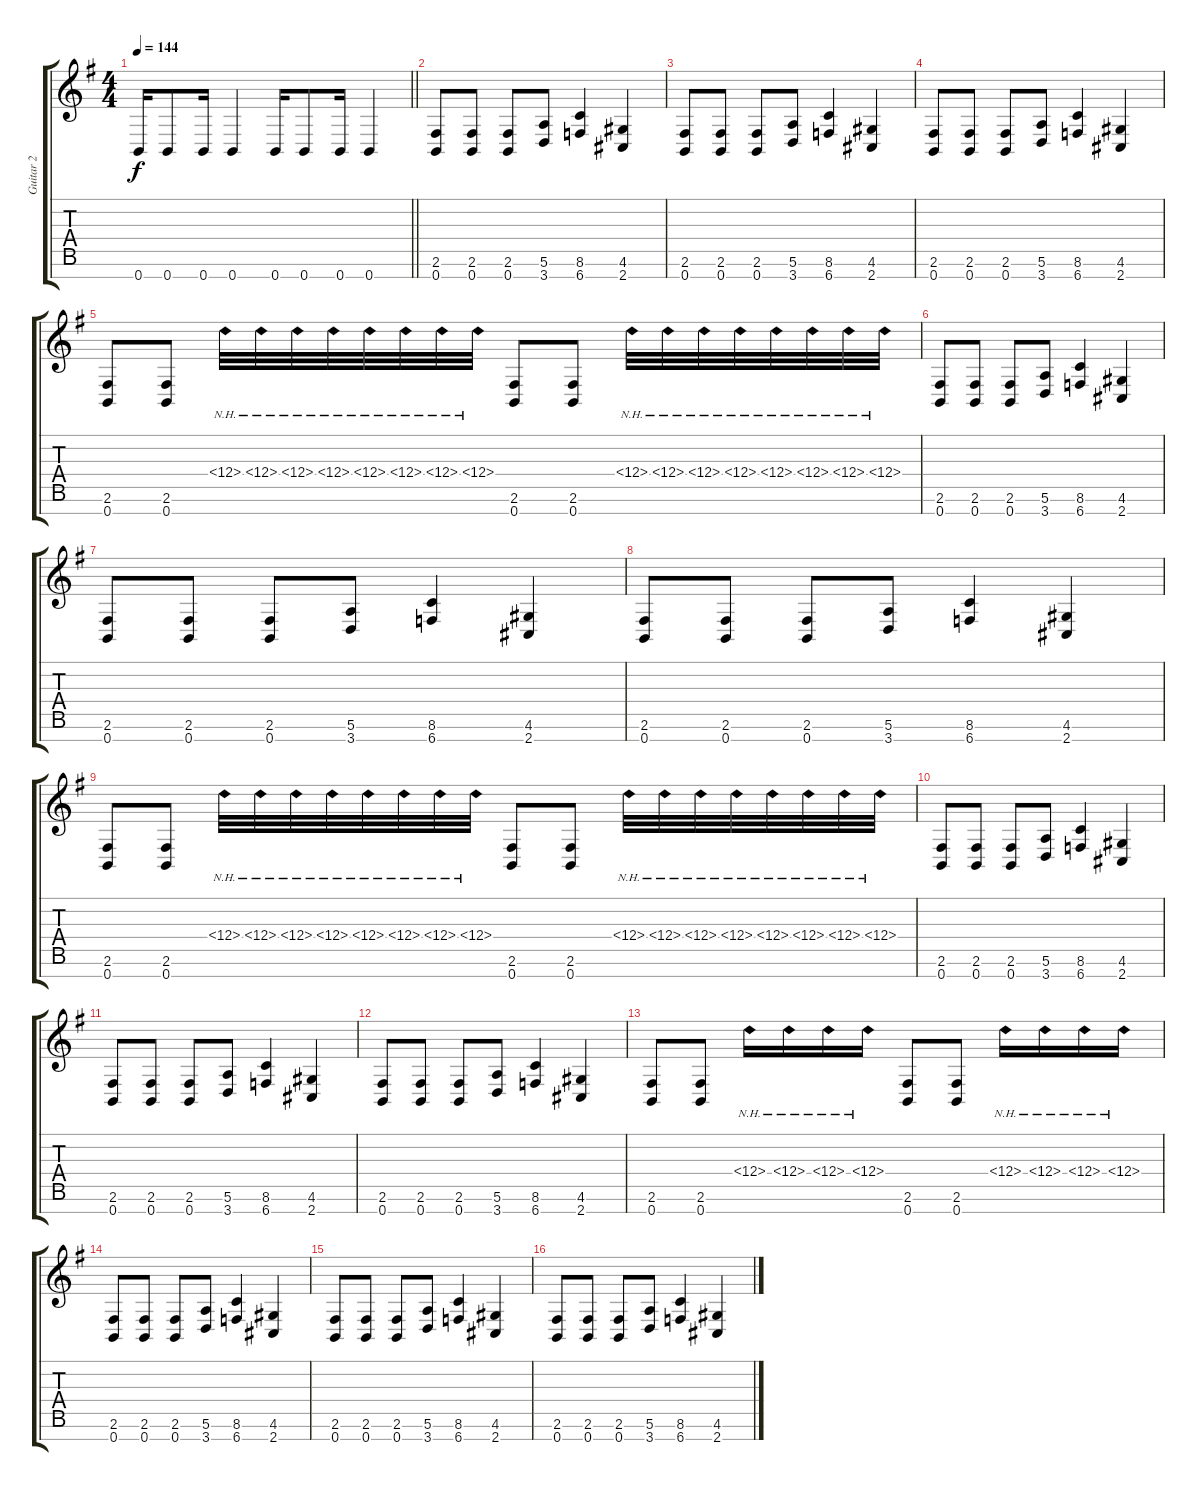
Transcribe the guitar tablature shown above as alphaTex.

\track ("Guitar 2" "Guitar 2") {instrument overdrivenguitar}
\staff {score tabs}
\tuning (E4 B3 G3 D3 A2 E2 B1) {hide}
\ts (4 4)
\tempo 144
\clef g2
\barLineRight lightlight
\ks eminor
0.7.16{dy f} 0.7.8 0.7.16 0.7.4 0.7.16 0.7.8 0.7.16 0.7.4 |
(2.6 0.7).8 (2.6 0.7).8 (2.6 0.7).8 (5.6 3.7).8 (8.6 6.7).4 (4.6 2.7).4 |
(2.6 0.7).8 (2.6 0.7).8 (2.6 0.7).8 (5.6 3.7).8 (8.6 6.7).4 (4.6 2.7).4 |
(2.6 0.7).8 (2.6 0.7).8 (2.6 0.7).8 (5.6 3.7).8 (8.6 6.7).4 (4.6 2.7).4 |
(2.6 0.7).8 (2.6 0.7).8 6.4{nh}.32 6.4{nh}.32 6.4{nh}.32 6.4{nh}.32 6.4{nh}.32 6.4{nh}.32 6.4{nh}.32 6.4{nh}.32 (2.6 0.7).8 (2.6 0.7).8 6.4{nh}.32 6.4{nh}.32 6.4{nh}.32 6.4{nh}.32 6.4{nh}.32 6.4{nh}.32 6.4{nh}.32 6.4{nh}.32 |
(2.6 0.7).8 (2.6 0.7).8 (2.6 0.7).8 (5.6 3.7).8 (8.6 6.7).4 (4.6 2.7).4 |
(2.6 0.7).8 (2.6 0.7).8 (2.6 0.7).8 (5.6 3.7).8 (8.6 6.7).4 (4.6 2.7).4 |
(2.6 0.7).8 (2.6 0.7).8 (2.6 0.7).8 (5.6 3.7).8 (8.6 6.7).4 (4.6 2.7).4 |
(2.6 0.7).8 (2.6 0.7).8 6.4{nh}.32 6.4{nh}.32 6.4{nh}.32 6.4{nh}.32 6.4{nh}.32 6.4{nh}.32 6.4{nh}.32 6.4{nh}.32 (2.6 0.7).8 (2.6 0.7).8 6.4{nh}.32 6.4{nh}.32 6.4{nh}.32 6.4{nh}.32 6.4{nh}.32 6.4{nh}.32 6.4{nh}.32 6.4{nh}.32 |
(2.6 0.7).8 (2.6 0.7).8 (2.6 0.7).8 (5.6 3.7).8 (8.6 6.7).4 (4.6 2.7).4 |
(2.6 0.7).8 (2.6 0.7).8 (2.6 0.7).8 (5.6 3.7).8 (8.6 6.7).4 (4.6 2.7).4 |
(2.6 0.7).8 (2.6 0.7).8 (2.6 0.7).8 (5.6 3.7).8 (8.6 6.7).4 (4.6 2.7).4 |
(2.6 0.7).8 (2.6 0.7).8 6.4{nh}.16 6.4{nh}.16 6.4{nh}.16 6.4{nh}.16 (2.6 0.7).8 (2.6 0.7).8 6.4{nh}.16 6.4{nh}.16 6.4{nh}.16 6.4{nh}.16 |
(2.6 0.7).8 (2.6 0.7).8 (2.6 0.7).8 (5.6 3.7).8 (8.6 6.7).4 (4.6 2.7).4 |
(2.6 0.7).8 (2.6 0.7).8 (2.6 0.7).8 (5.6 3.7).8 (8.6 6.7).4 (4.6 2.7).4 |
(2.6 0.7).8 (2.6 0.7).8 (2.6 0.7).8 (5.6 3.7).8 (8.6 6.7).4 (4.6 2.7).4
